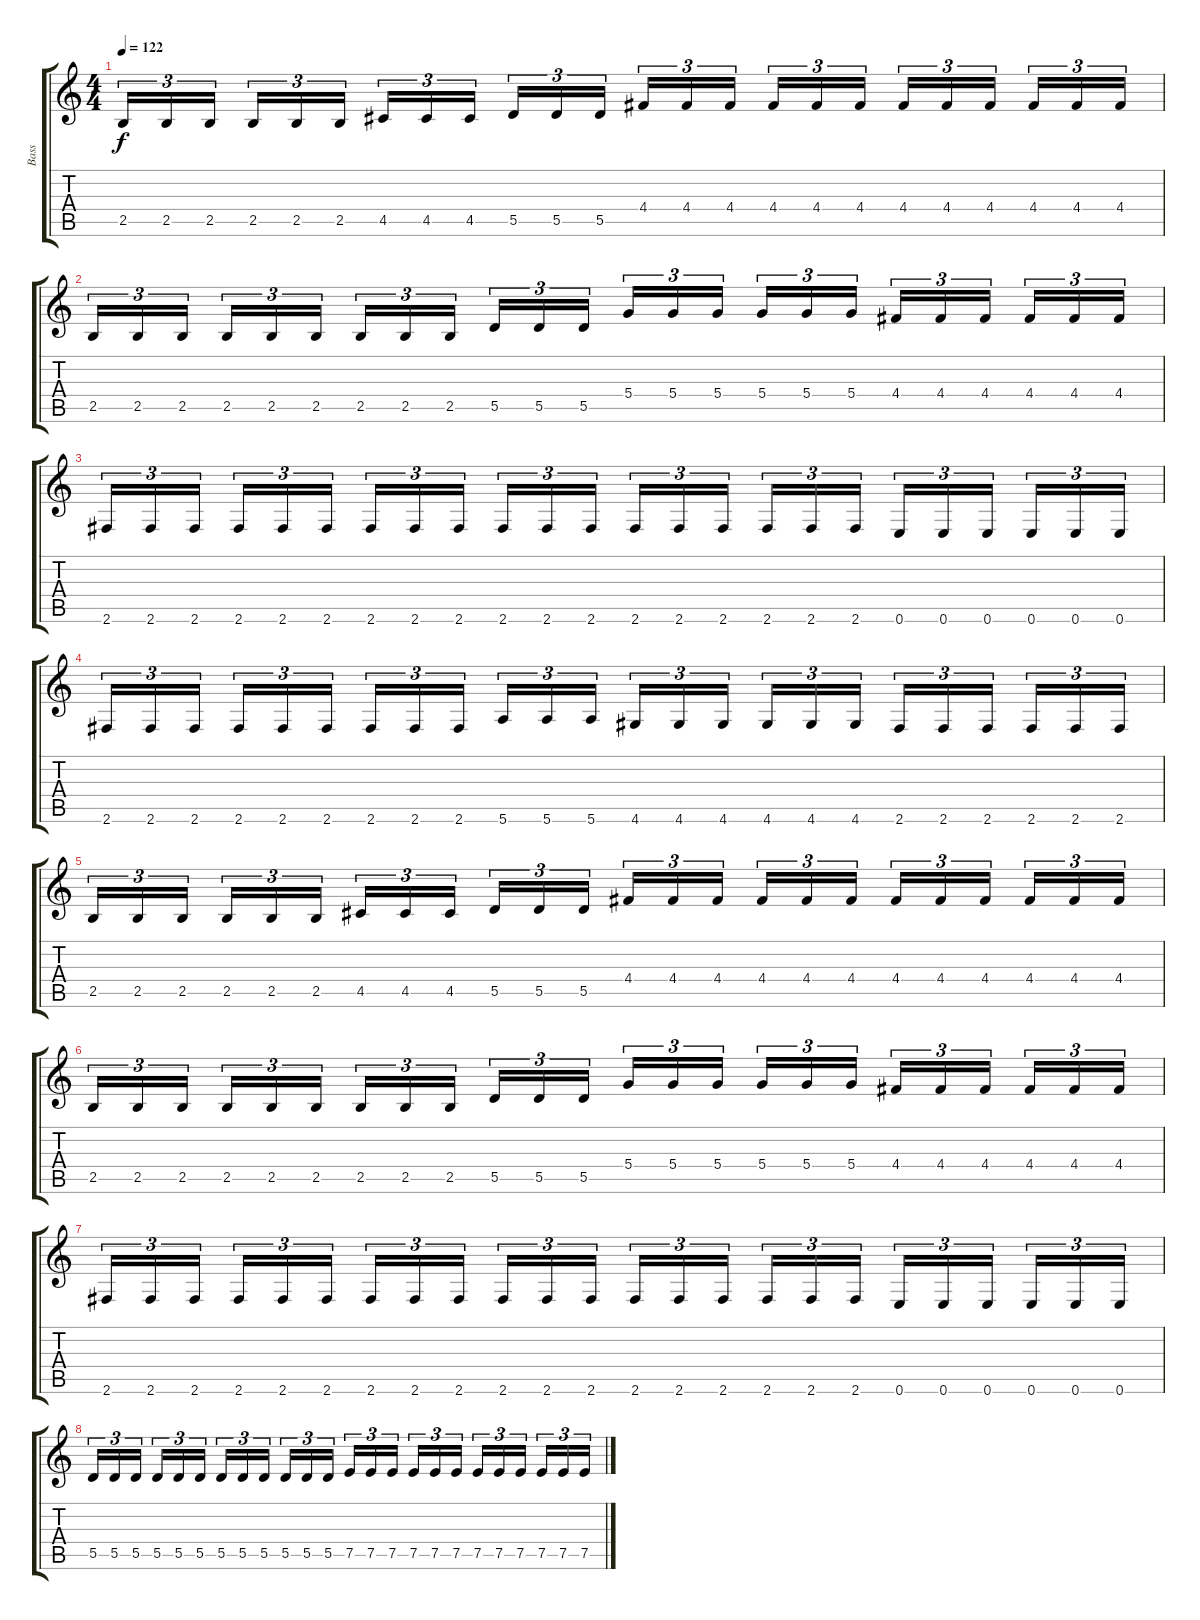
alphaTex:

\track ("Bass" "Bass") {instrument fretlessbass}
\staff {score tabs}
\tuning (E4 B3 G3 D3 A2 E2) {hide}
\ts (4 4)
\tempo 122
\clef g2
\ks c
2.5.16{tu (3 2) dy f} 2.5.16{tu (3 2)} 2.5.16{tu (3 2) beam splitsecondary} 2.5.16{tu (3 2)} 2.5.16{tu (3 2)} 2.5.16{tu (3 2)} 4.5.16{tu (3 2)} 4.5.16{tu (3 2)} 4.5.16{tu (3 2) beam splitsecondary} 5.5.16{tu (3 2)} 5.5.16{tu (3 2)} 5.5.16{tu (3 2)} 4.4.16{tu (3 2)} 4.4.16{tu (3 2)} 4.4.16{tu (3 2) beam splitsecondary} 4.4.16{tu (3 2)} 4.4.16{tu (3 2)} 4.4.16{tu (3 2)} 4.4.16{tu (3 2)} 4.4.16{tu (3 2)} 4.4.16{tu (3 2) beam splitsecondary} 4.4.16{tu (3 2)} 4.4.16{tu (3 2)} 4.4.16{tu (3 2)} |
2.5.16{tu (3 2)} 2.5.16{tu (3 2)} 2.5.16{tu (3 2) beam splitsecondary} 2.5.16{tu (3 2)} 2.5.16{tu (3 2)} 2.5.16{tu (3 2)} 2.5.16{tu (3 2)} 2.5.16{tu (3 2)} 2.5.16{tu (3 2) beam splitsecondary} 5.5.16{tu (3 2)} 5.5.16{tu (3 2)} 5.5.16{tu (3 2)} 5.4.16{tu (3 2)} 5.4.16{tu (3 2)} 5.4.16{tu (3 2) beam splitsecondary} 5.4.16{tu (3 2)} 5.4.16{tu (3 2)} 5.4.16{tu (3 2)} 4.4.16{tu (3 2)} 4.4.16{tu (3 2)} 4.4.16{tu (3 2) beam splitsecondary} 4.4.16{tu (3 2)} 4.4.16{tu (3 2)} 4.4.16{tu (3 2)} |
2.6.16{tu (3 2)} 2.6.16{tu (3 2)} 2.6.16{tu (3 2) beam splitsecondary} 2.6.16{tu (3 2)} 2.6.16{tu (3 2)} 2.6.16{tu (3 2)} 2.6.16{tu (3 2)} 2.6.16{tu (3 2)} 2.6.16{tu (3 2) beam splitsecondary} 2.6.16{tu (3 2)} 2.6.16{tu (3 2)} 2.6.16{tu (3 2)} 2.6.16{tu (3 2)} 2.6.16{tu (3 2)} 2.6.16{tu (3 2) beam splitsecondary} 2.6.16{tu (3 2)} 2.6.16{tu (3 2)} 2.6.16{tu (3 2)} 0.6.16{tu (3 2)} 0.6.16{tu (3 2)} 0.6.16{tu (3 2) beam splitsecondary} 0.6.16{tu (3 2)} 0.6.16{tu (3 2)} 0.6.16{tu (3 2)} |
2.6.16{tu (3 2)} 2.6.16{tu (3 2)} 2.6.16{tu (3 2) beam splitsecondary} 2.6.16{tu (3 2)} 2.6.16{tu (3 2)} 2.6.16{tu (3 2)} 2.6.16{tu (3 2)} 2.6.16{tu (3 2)} 2.6.16{tu (3 2) beam splitsecondary} 5.6.16{tu (3 2)} 5.6.16{tu (3 2)} 5.6.16{tu (3 2)} 4.6.16{tu (3 2)} 4.6.16{tu (3 2)} 4.6.16{tu (3 2) beam splitsecondary} 4.6.16{tu (3 2)} 4.6.16{tu (3 2)} 4.6.16{tu (3 2)} 2.6.16{tu (3 2)} 2.6.16{tu (3 2)} 2.6.16{tu (3 2) beam splitsecondary} 2.6.16{tu (3 2)} 2.6.16{tu (3 2)} 2.6.16{tu (3 2)} |
2.5.16{tu (3 2)} 2.5.16{tu (3 2)} 2.5.16{tu (3 2) beam splitsecondary} 2.5.16{tu (3 2)} 2.5.16{tu (3 2)} 2.5.16{tu (3 2)} 4.5.16{tu (3 2)} 4.5.16{tu (3 2)} 4.5.16{tu (3 2) beam splitsecondary} 5.5.16{tu (3 2)} 5.5.16{tu (3 2)} 5.5.16{tu (3 2)} 4.4.16{tu (3 2)} 4.4.16{tu (3 2)} 4.4.16{tu (3 2) beam splitsecondary} 4.4.16{tu (3 2)} 4.4.16{tu (3 2)} 4.4.16{tu (3 2)} 4.4.16{tu (3 2)} 4.4.16{tu (3 2)} 4.4.16{tu (3 2) beam splitsecondary} 4.4.16{tu (3 2)} 4.4.16{tu (3 2)} 4.4.16{tu (3 2)} |
2.5.16{tu (3 2)} 2.5.16{tu (3 2)} 2.5.16{tu (3 2) beam splitsecondary} 2.5.16{tu (3 2)} 2.5.16{tu (3 2)} 2.5.16{tu (3 2)} 2.5.16{tu (3 2)} 2.5.16{tu (3 2)} 2.5.16{tu (3 2) beam splitsecondary} 5.5.16{tu (3 2)} 5.5.16{tu (3 2)} 5.5.16{tu (3 2)} 5.4.16{tu (3 2)} 5.4.16{tu (3 2)} 5.4.16{tu (3 2) beam splitsecondary} 5.4.16{tu (3 2)} 5.4.16{tu (3 2)} 5.4.16{tu (3 2)} 4.4.16{tu (3 2)} 4.4.16{tu (3 2)} 4.4.16{tu (3 2) beam splitsecondary} 4.4.16{tu (3 2)} 4.4.16{tu (3 2)} 4.4.16{tu (3 2)} |
2.6.16{tu (3 2)} 2.6.16{tu (3 2)} 2.6.16{tu (3 2) beam splitsecondary} 2.6.16{tu (3 2)} 2.6.16{tu (3 2)} 2.6.16{tu (3 2)} 2.6.16{tu (3 2)} 2.6.16{tu (3 2)} 2.6.16{tu (3 2) beam splitsecondary} 2.6.16{tu (3 2)} 2.6.16{tu (3 2)} 2.6.16{tu (3 2)} 2.6.16{tu (3 2)} 2.6.16{tu (3 2)} 2.6.16{tu (3 2) beam splitsecondary} 2.6.16{tu (3 2)} 2.6.16{tu (3 2)} 2.6.16{tu (3 2)} 0.6.16{tu (3 2)} 0.6.16{tu (3 2)} 0.6.16{tu (3 2) beam splitsecondary} 0.6.16{tu (3 2)} 0.6.16{tu (3 2)} 0.6.16{tu (3 2)} |
5.5.16{tu (3 2)} 5.5.16{tu (3 2)} 5.5.16{tu (3 2) beam splitsecondary} 5.5.16{tu (3 2)} 5.5.16{tu (3 2)} 5.5.16{tu (3 2)} 5.5.16{tu (3 2)} 5.5.16{tu (3 2)} 5.5.16{tu (3 2) beam splitsecondary} 5.5.16{tu (3 2)} 5.5.16{tu (3 2)} 5.5.16{tu (3 2)} 7.5.16{tu (3 2)} 7.5.16{tu (3 2)} 7.5.16{tu (3 2) beam splitsecondary} 7.5.16{tu (3 2)} 7.5.16{tu (3 2)} 7.5.16{tu (3 2)} 7.5.16{tu (3 2)} 7.5.16{tu (3 2)} 7.5.16{tu (3 2) beam splitsecondary} 7.5.16{tu (3 2)} 7.5.16{tu (3 2)} 7.5.16{tu (3 2)}
